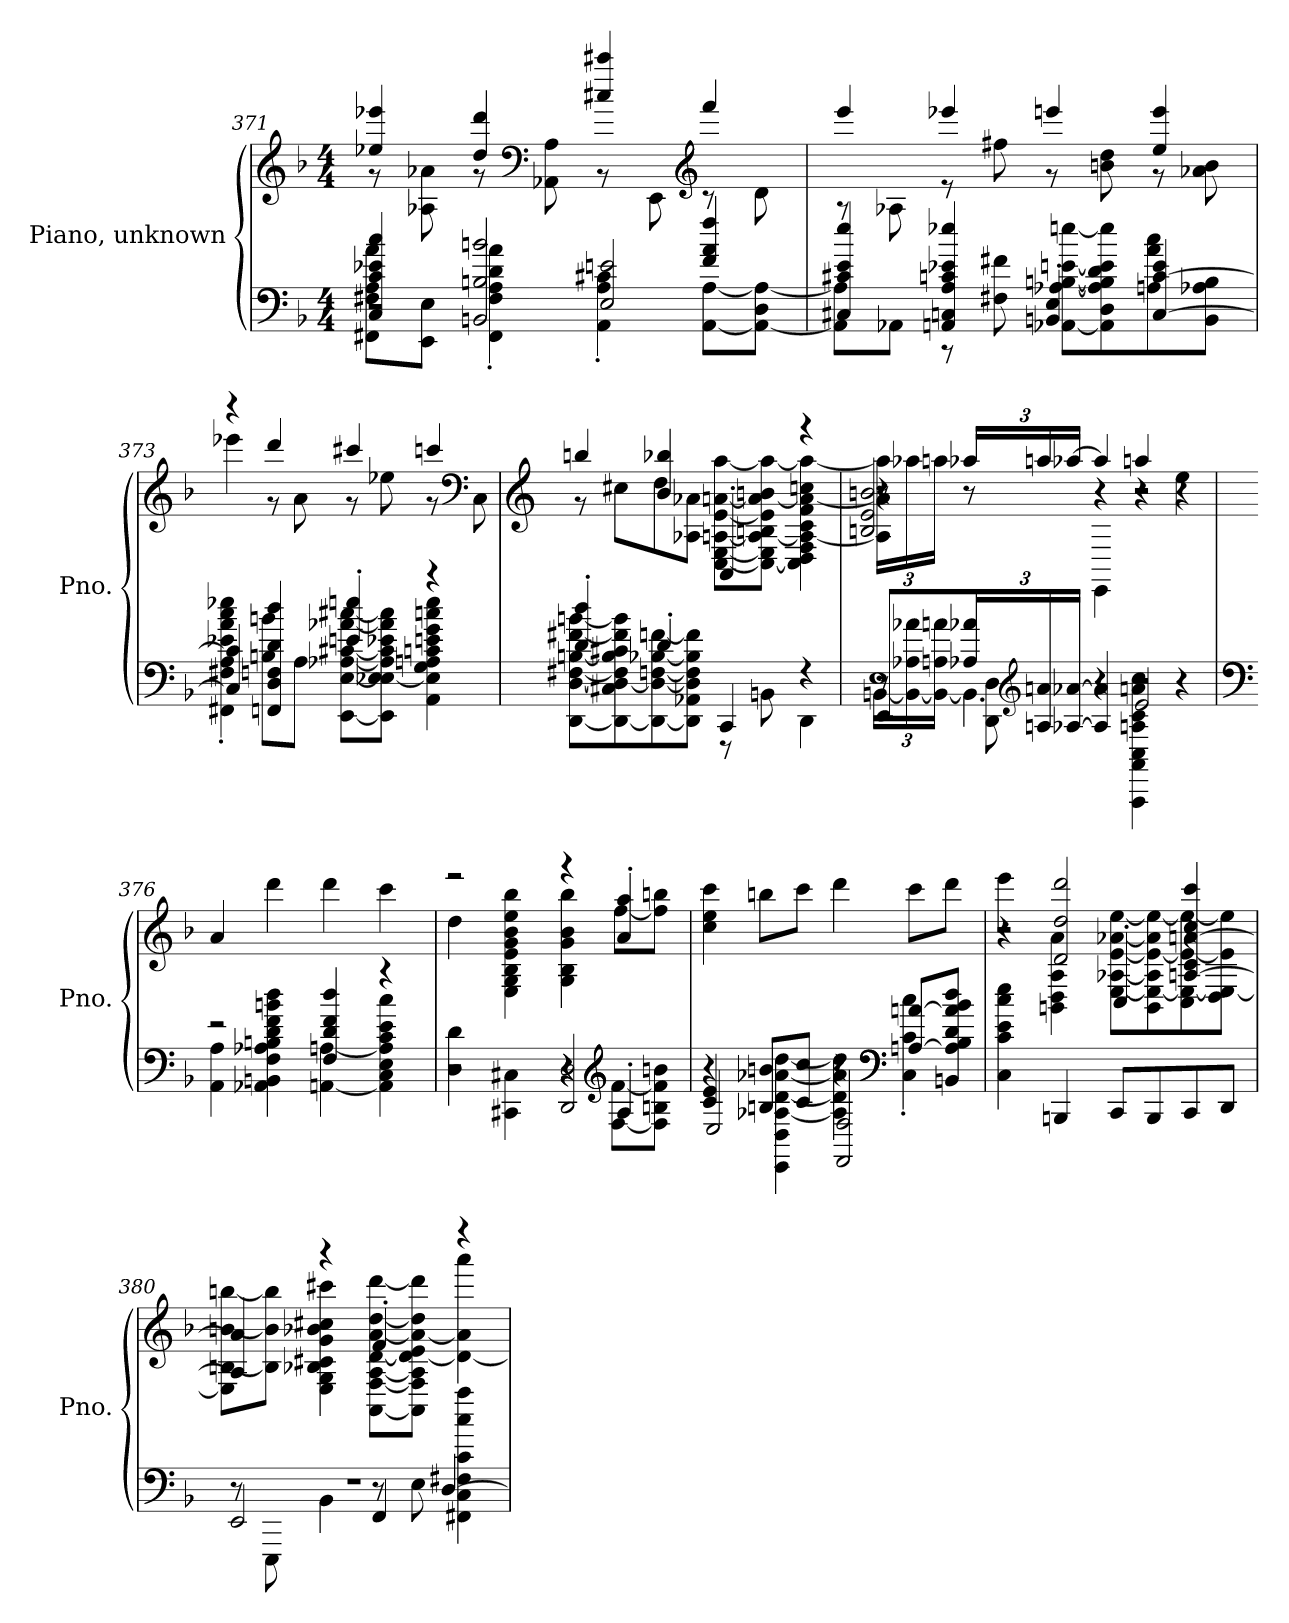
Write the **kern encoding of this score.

**kern	**kern
*part1	*part1
*staff2	*staff1
*I"Piano, unknown	*
*I'Pno.	*
!!LO:LB:g=z
*clefF4	*clefG2
*k[b-]	*k[b-]
*M4/4	*M4/4
=371	=371
*^	*^
*	*^	*	*
4C/ 4c/ 4e-X/ 4cc/	8FF#X\ 8F#X\ 8A\ 8a\L	2r	4ee-X/ 4eee-X/	8r
.	8EE\ 8E\J	.	.	8A-X\ 8a-X\
2BBn/ 2Bn/ 2bn/	4FF#\' 4F#\' 4A\' 4d\' 4a\'	.	4dd/ 4ddd/	8r
*	*	*	*clefF4	*
.	.	.	.	8AA-X\ 8A-\
.	4AA\' 4A\' 4c#X\'	2E/ 2en/	4cc#X/ 4ccc#X/	8r
.	.	.	.	8EE\
*	*	*	*clefG2	*
4f/ 4a/ 4ff/	[8AA\ [8A\L	.	4fff/	8r
.	8AA\_ 8D\ 8A\_J	.	.	8d\
*	*v	*v	*	*
=372	=372	=372	=372
4C#X/ 4c#X/ 4e/ 4ee/	8AA\] 8A\]L	4eee/	8r
.	8AA-X\J	.	8A-X\
4AAn/ 4Cn/ 4A/ 4cn/ 4e-X/ 4ee-X/	8r	4eee-X/	8r
.	8F#X\ 8f#X\	.	8ff#X\
4BBn/' 4E/'	[8AA-X\ [8A-X\ [8Bn\ [8en\ [8een\L	4eeen/	8r
.	8AA-\] 8D\ 8A-\] 8B\] 8d\ 8e\] 8ee\]	.	8bn\ 8dd\
[4C/ [4c/ 4e/	8An\ 8a\ 8cc\	4ee/ 4eee/	8r
.	8BB\ 8A-X\ 8B\J	.	8a-X\ 8b\
!!LO:LB:g=z	!!
=373	=373	=373	=373
4C/] 4c/]	4FF#X\' 4F#X\' 4A\' 4e-X\' 4a\' 4cc\' 4ee-X\'	4r	4eee-X\
4FFn/ 4D/ 4Fn/ 4d/ 4dd/	8Bn\ 8bn\L	4ddd/	8r
.	8A\J	.	8a\
4en/' 4een/'	[8EE\ [8E\ [8A-X\ [8c#X\ [8a-X\ [8cc#X\L	4ccc#X/	8r
.	8EE\] 8E-X\ 8E\_ 8A-\] 8c#\] 8e-X\ 8a-\] 8cc#\]J	.	8ee-X\
4r	4AA\ 4E\] 4G\ 4An\ 4cn\ 4en\ 4g\ 4ccn\ 4ee\	4cccn/	8r
*	*	*clefF4	*
.	.	.	8C\
=374	=374	=374	=374
*	*	*clefG2	*
4d/' 4dd/'	[8DD\ [8D\ [8F#X\ [8Bn\ [8f#X\ [8bn\L	4bbn/	8r
.	8DD\_ 8C#X\ 8D\_ 8F#\] 8B\] 8c#X\ 8f#\] 8b\]	.	8cc#X\L
4d'/	8DD\_ 8D\_ [8Fn\ [8B-X\ [8fn\	4b-/ 4bb-X/	8dd\
.	8DD\] 8AA-X\ 8D\] 8F\] 8B-\] 8f\]J	.	8A-X\ 8a-X\J
4CC/	8r	4AA'/	[8C\ [8E\ [8An\ [8e\ [8an\ [8aa\L
.	8BBn\	.	8C\_ 8E\] 8A\_ 8Bn\ 8e\] 8a\_ 8bn\ 8aa\_J
4r	4DD\	4r	4C\] 4D\ 4F\ 4A\_ 4c\ 4f\ 4a\_ 4ccn\ 4aa\_
!!LO:LB:g=z
=375	=375	=375	=375
*	*Xbrackettup	*	*Xbrackettup
*^	*^	*^	*^
8EE/L	[24BBn\LL	1E	8r	8r	24A\] 24a\] 24aa\]LL	2Bn/ 2e/ 2bn/	4r
.	24BB\_ 24A-X\ 24a-X\	.	.	.	24aa-X\	.	.
.	24BB\_ 24An\ 24an\JJ	.	.	.	24aan\JJ	.	.
24A-X/ 24a-X/L	4.BB\]	.	8DD\ 8D\	24aa-X/LL	8r	.	.
*clefG2	*	*	*	*	*	*	*
24An/ 24an/	.	.	.	24aan/	.	.	.
[24A-X/ [24a-X/JJ	.	.	.	[24aa-X/JJ	.	.	.
4A-/] 4a-/]	.	.	4r	4aa-/]	4r	.	4EE\
2e/	4AAA\ 4AA\ 4C\ 4An\ 4c\ 4an\ 4cc\	.	2r	4aan/	4r	2r	2r
.	4r	.	.	4r	4ee\	.	.
*v	*v	*v	*v	*	*	*	*
*	*v	*v	*v	*v
=376	=376
*clefF4	*
*^	*
2r	4AA\ 4A\	4a/
.	4AA-X\ 4BBn\ 4F\ 4A-X\ 4Bn\ 4d\ 4f\ 4bn\ 4dd\	4ddd\
4F/ 4d/ 4f/ 4dd/	[4AAn\ [4An\	4ddd\
4r	4AA\] 4C\ 4E\ 4A\] 4c\ 4e\ 4cc\	4ccc\
=377	=377	=377
*	*^	*^
2r	4D\ 4d\	2r	2r	4dd\
.	4CC#X\ 4C#X\	.	.	4E\ 4G\ 4B-\ 4e\ 4g\ 4b-\ 4ee\ 4bb-\
4r	4r	2DD/ 2D/	4r	4G\ 4B-\ 4g\ 4b-\ 4bb-\
*clefG2	*	*	*	*
4A'/	[8F\ [8f\L	.	4a/' 4aa/'	[8ff\L
.	8F\] 8Bn\ 8f\] 8bn\J	.	.	8ff\] 8bbn\J
*	*	*	*v	*v
!!LO:PB:g=z
=378	=378	=378	=378
4c/ 4e/	4r	2E/	4cc\ 4ee\ 4ccc\
8Bn/ 8bn/L	4EE\ 4D\ [4A-X\ [4d\ [4a-X\ [4dd\	.	8bbn\L
8c/ 8cc/J	.	.	8ccc\J
4r	4A-\] 4d\] 4a-\] 4dd\]	2FF/ 2F/	4ddd\
*clefF4	*	*	*
[8An/ [8an/L	4C\' 4c\' 4cc\'	.	8ccc\L
8BBn/ 8A/] 8B/ 8d/ 8a/] 8b/ 8dd/J	.	.	8ddd\J
*v	*v	*v	*
=379	=379
*	*^
*	*	*^
4C\ 4c\ 4e\ 4cc\ 4ee\	4r	4eee\	2r
4BBBn/	2d/ 2dd/ 2ddd/	4BBn\ 4D\ 4A\ 4a\	.
8CC/L	.	[8E\ [8A-X\ [8e\ [8a-X\ [8ee\L	4C'/
8BBB/	.	8BB\ 8E\_ 8A-\] 8e\_ 8a-\] 8ee\_	.
8CC/	[4An/ 4c/ [4an/ 4cc/ 4ccc/	8C\ 8E\_ 8e\_ 8ee\_	4r
8DD/J	.	8D\ 8E\_ 8e\] 8ee\]J	.
*	*	*v	*v
=380	=380	=380
*^	*	*
*	*^	*	*
1r	8r	2EE/	4A/] 4a/]	8E\] [8Bn\ [8bn\ [8bbn\L
.	8EEE\	.	.	8B\] 8b\] 8bb\]J
.	4BB-\	.	4r	4E\ 4G\ 4B-X\ 4c#X\ 4g\ 4b-X\ 4cc#X\ 4ccc#X\
.	8r	4FF/	4f'/	[8AA\ [8F\ [8A\ [8d\ [8a\ [8dd\ [8ddd\L
.	8E\	.	.	8AA\] 8F\] 8A\] 8d\_ 8e\ 8a\_ 8dd\] 8ddd\]J
.	4FF#X\ 4C\ 4F#X\ 4c\ 4cc\ 4aa\	[4D/	4r	4d\_ 4a\] 4aaa\
*v	*v	*v	*	*
*	*v	*v
=	=
*-	*-
